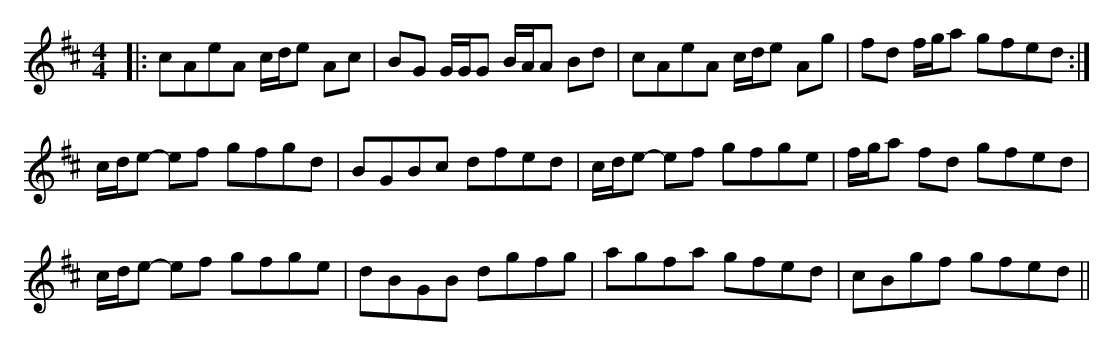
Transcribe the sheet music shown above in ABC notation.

X:1
M:4/4
K:Amix
|:cAeA c/d/e Ac|BG G/G/G B/A/A Bd|cAeA c/d/e Ag|fd f/g/a gfed:|
c/d/e- ef gfgd|BGBc dfed|c/d/e- ef gfge|f/g/a fd gfed|
c/d/e- ef gfge|dBGB dgfg|agfa gfed|cBgf gfed||
